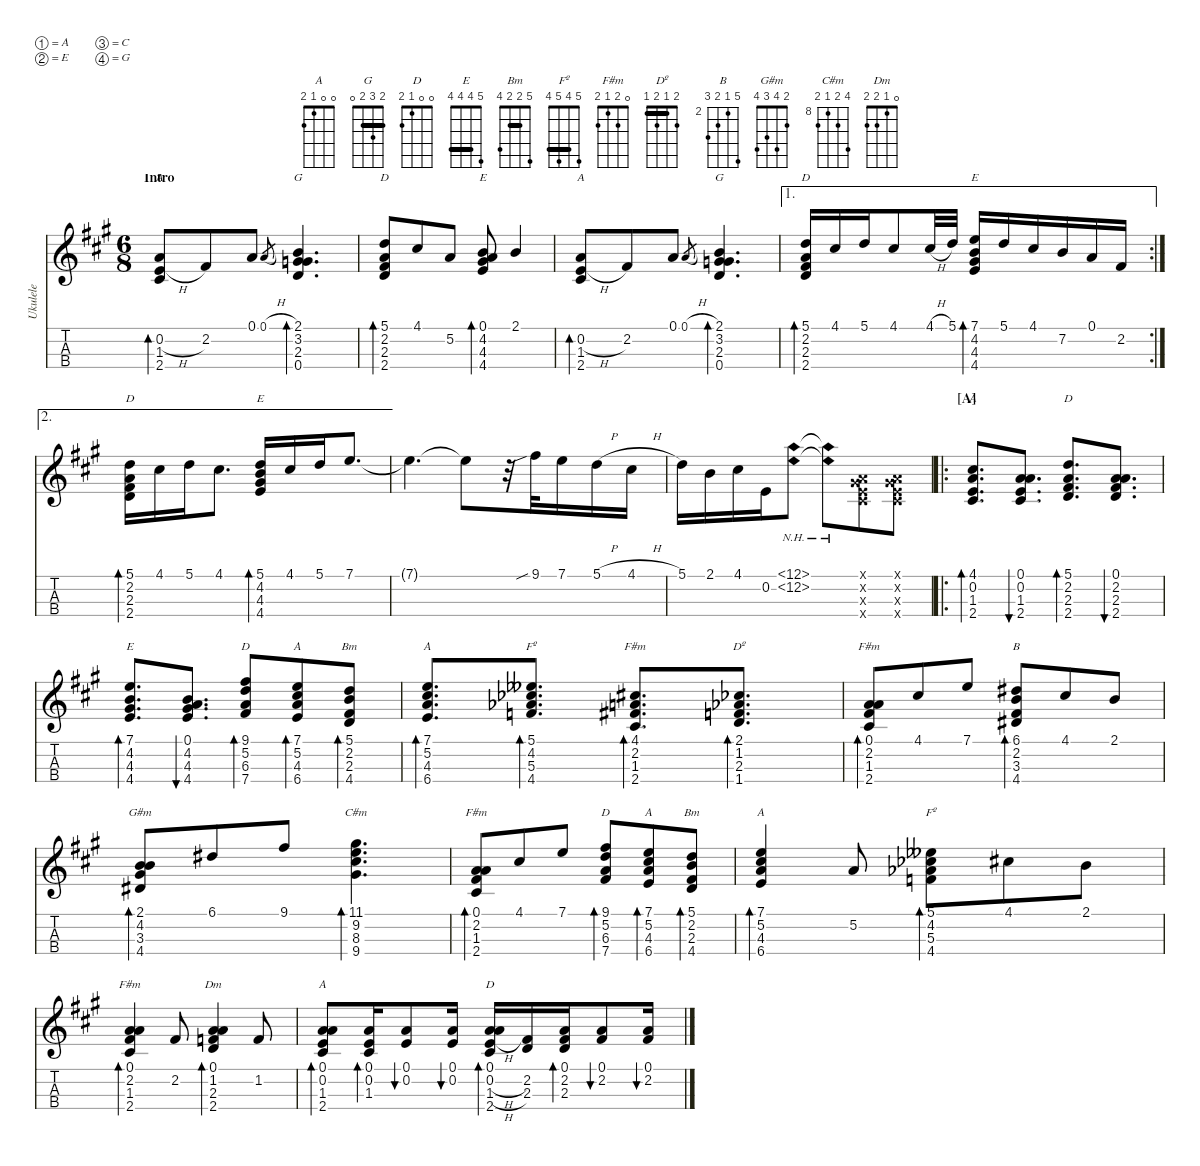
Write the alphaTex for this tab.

\defaultSystemsLayout 4
\hideDynamics
\bracketExtendMode nobrackets
\otherSystemsTrackNameOrientation horizontal
\defaultBarNumberDisplay Hide
\track ("Ukulele" "Ukulele") {defaultSystemsLayout 4 instrument acousticguitarnylon}
\staff {score tabs}
\tuning (A4 E4 C4 G4)
\displaytranspose 0
\chord ("A" x 0 1 2)
\chord ("G" 2 3 2 0) {barre 2}
\chord ("D" 5 2 2 2) {barre (2 2)}
\chord ("E" 0 4 4 4)
\chord ("E" 7 4 4 4) {firstfret 4 barre (4 4)}
\chord ("E" 5 4 4 4) {barre (4 4)}
\chord ("A" 4 0 1 2)
\chord ("D" 9 5 6 7) {firstfret 5}
\chord ("A" 7 5 4 6) {firstfret 4}
\chord ("Bm" 5 2 2 4) {barre 2}
\chord ("Fº" 5 4 5 4) {barre 4}
\chord ("F#m" 4 2 1 2)
\chord ("Dº" 2 1 2 1) {barre 1}
\chord ("F#m" 0 2 1 2)
\chord ("B" 6 2 3 4) {firstfret 2}
\chord ("G#m" 2 4 3 4)
\chord ("C#m" 11 9 8 9) {firstfret 8}
\chord ("Dm" 0 1 2 2)
\chord ("A" 0 0 1 2)
\chord ("D" 0 0 1 2)
\ts (6 8)
\beaming (8 3 3)
\section ("" "Intro")
\tempo (80 hide)
\clef g2
\ks a
(1.3{acc #} 0.2{h acc forcenatural} 2.4{acc forcenatural}).8{bd 30 ch "A" dy mf instrument acousticguitarnylon beam Up} 2.2{acc #}.8{beam Up} 0.1{acc forcenatural}.8{beam Up} 0.1{h acc forcenatural}.8{gr beam Up} (2.1{acc forcenatural} 0.4{acc forcenatural} 3.2{acc forcenatural} 2.3{acc forcenatural}).4{d bd 30 ch "G" beam Up} |
(2.3{acc forcenatural} 2.2{acc #} 2.4{acc forcenatural} 5.1{acc forcenatural}).8{bd 30 ch "D" beam Up} 4.1{acc #}.8{beam Up} 5.2{acc forcenatural}.8{beam Up} (4.3{acc forcenatural} 4.2{acc #} 4.4{acc forcenatural} 0.1{acc forcenatural}).8{bd 30 ch "E" beam Up} 2.1{acc forcenatural}.4{beam Up} |
(1.3{acc #} 0.2{h acc forcenatural} 2.4{acc forcenatural}).8{bd 30 ch "A" beam Up} 2.2{acc #}.8{beam Up} 0.1{acc forcenatural}.8{beam Up} 0.1{h acc forcenatural}.8{gr beam Up} (2.1{acc forcenatural} 0.4{acc forcenatural} 3.2{acc forcenatural} 2.3{acc forcenatural}).4{d bd 30 ch "G" beam Up} |
\ae 1
\rc 2
(2.3{acc forcenatural} 2.2{acc #} 2.4{acc forcenatural} 5.1{acc forcenatural}).16{bd 30 ch "D" beam Up} 4.1{acc #}.16{beam Up} 5.1{acc forcenatural}.16{beam Up} 4.1{acc #}.8{beam Up} 4.1{h acc #}.32{beam Up} 5.1{acc forcenatural}.32{beam Up} (7.1{acc forcenatural} 4.3{acc forcenatural} 4.2{acc #} 4.4{acc forcenatural}).16{bd 30 ch "E" beam Up} 5.1{acc forcenatural}.16{beam Up} 4.1{acc #}.16{beam Up} 7.2{acc forcenatural}.16{beam Up} 0.1{acc forcenatural}.16{beam Up} 2.2{acc #}.16{beam Up} |
\ae 2
(2.3{acc forcenatural} 2.2{acc #} 2.4{acc forcenatural} 5.1{acc forcenatural}).16{bd 30 ch "D" beam Down} 4.1{acc #}.16{beam Down} 5.1{acc forcenatural}.16{beam Down} 4.1{acc #}.8{d beam Down} (4.3{acc forcenatural} 4.2{acc #} 4.4{acc forcenatural} 5.1{acc forcenatural}).16{bd 30 ch "E" beam Up} 4.1{acc #}.16{beam Up} 5.1{acc forcenatural}.16{beam Up} 7.1{acc forcenatural}.8{d beam Up} |
7.1{t acc forcenatural}.4{d beam Down} 7.1{t acc forcenatural}.8{beam Down} r.32{beam Down} 9.1{sib acc #}.32{beam Down} 7.1{acc forcenatural}.16{beam Down} 5.1{h acc forcenatural}.16{beam Down} 4.1{h acc #}.16{beam Down} |
5.1{acc forcenatural}.16{beam Down} 2.1{acc forcenatural}.16{beam Down} 4.1{acc #}.16{beam Down} 0.2{acc forcenatural}.16{beam Down} (12.2{nh acc forcenatural} 12.1{nh acc forcenatural}).8{beam Down} (12.2{nh t acc forcenatural} 12.1{nh t acc forcenatural}).8{dy f beam Down} (0.2{x acc forcenatural} 1.4{x acc #} 0.1{x acc forcenatural} 1.3{x acc #}).8{dy mf beam Down} (0.2{x acc forcenatural} 1.4{x acc #} 0.1{x acc forcenatural} 1.3{x acc #}).8{beam Down} |
\ro
\section ("A" "")
(1.3{acc #} 0.2{acc forcenatural} 4.1{acc #} 2.4{acc forcenatural}).8{d bd 30 ch "A" beam Up} (0.1{acc forcenatural} 0.2{acc forcenatural} 1.3{acc #} 2.4{acc forcenatural}).8{d bu 30 beam Up} (2.3{acc forcenatural} 2.2{acc #} 5.1{acc forcenatural} 2.4{acc forcenatural}).8{d bd 30 ch "D" beam Up} (0.1{acc forcenatural} 2.2{acc #} 2.3{acc forcenatural} 2.4{acc forcenatural}).8{d bu 30 beam Up} |
(4.3{acc forcenatural} 4.2{acc #} 7.1{acc forcenatural} 4.4{acc forcenatural}).8{d bd 30 ch "E" beam Up} (0.1{acc forcenatural} 4.3{acc forcenatural} 4.2{acc #} 4.4{acc forcenatural}).8{d bu 30 beam Up} (6.3{acc #} 5.2{acc forcenatural} 7.4{acc forcenatural} 9.1{acc #}).8{bd 30 ch "D" beam Up} (4.3{acc forcenatural} 5.2{acc forcenatural} 6.4{acc #} 7.1{acc forcenatural}).8{bd 30 ch "A" beam Up} (2.3{acc forcenatural} 2.2{acc #} 4.4{acc forcenatural} 5.1{acc forcenatural}).8{bd 30 ch "Bm" beam Up} |
(4.3{acc forcenatural} 5.2{acc forcenatural} 6.4{acc #} 7.1{acc forcenatural}).8{d bd 30 ch "A" beam Up} (4.2{acc b} 4.4{acc b} 5.1{acc bb} 5.3{acc forcenatural}).8{d bd 30 ch "Fº" beam Up} (1.3{acc #} 2.2{acc #} 4.1{acc #} 2.4{acc forcenatural}).8{d bd 30 ch "F#m" beam Up} (1.2{acc forcenatural} 1.4{acc b} 2.1{acc b} 2.3{acc forcenatural}).8{d bd 30 ch "Dº" beam Up} |
(1.3{acc #} 2.2{acc #} 0.1{acc forcenatural} 2.4{acc forcenatural}).8{bd 30 ch "F#m" beam Up} 4.1{acc #}.8{beam Up} 7.1{acc forcenatural}.8{beam Up} (6.1{acc #} 3.3{acc #} 2.2{acc #} 4.4{acc forcenatural}).8{bd 30 ch "B" beam Up} 4.1{acc #}.8{beam Up} 2.1{acc forcenatural}.8{beam Up} |
(2.1{acc forcenatural} 4.2{acc #} 3.3{acc #} 4.4{acc forcenatural}).8{bd 30 ch "G#m" beam Up} 6.1{acc #}.8{beam Up} 9.1{acc #}.8{beam Up} (11.1{acc #} 8.3{acc #} 9.2{acc #} 9.4{acc forcenatural}).4{d bd 30 ch "C#m" beam Down} |
(1.3{acc #} 2.2{acc #} 0.1{acc forcenatural} 2.4{acc forcenatural}).8{bd 30 ch "F#m" beam Up} 4.1{acc #}.8{beam Up} 7.1{acc forcenatural}.8{beam Up} (6.3{acc #} 5.2{acc forcenatural} 7.4{acc forcenatural} 9.1{acc #}).8{bd 30 ch "D" beam Up} (4.3{acc forcenatural} 5.2{acc forcenatural} 6.4{acc #} 7.1{acc forcenatural}).8{bd 30 ch "A" beam Up} (2.3{acc forcenatural} 2.2{acc #} 4.4{acc forcenatural} 5.1{acc forcenatural}).8{bd 30 ch "Bm" beam Up} |
(4.3{acc forcenatural} 5.2{acc forcenatural} 6.4{acc #} 7.1{acc forcenatural}).4{bd 30 ch "A" beam Up} 5.2{acc forcenatural}.8{beam Up} (4.2{acc b} 4.4{acc b} 5.1{acc bb} 5.3{acc forcenatural}).8{bd 30 ch "Fº" beam Down} 4.1{acc #}.8{beam Down} 2.1{acc forcenatural}.8{beam Down} |
(1.3{acc #} 2.2{acc #} 0.1{acc forcenatural} 2.4{acc forcenatural}).4{bd 30 ch "F#m" beam Up} 2.2{acc #}.8{beam Up} (1.2{acc forcenatural} 0.1{acc forcenatural} 2.4{acc forcenatural} 2.3{acc forcenatural}).4{bd 30 ch "Dm" beam Up} 1.2{acc forcenatural}.8{beam Up} |
(1.3{acc #} 0.2{acc forcenatural} 0.1{acc forcenatural} 2.4{acc forcenatural}).8{bd 30 ch "A" beam Up} (0.1{acc forcenatural} 0.2{acc forcenatural} 1.3{acc #}).16{bd 30 beam Up} (0.2{acc forcenatural} 0.1{acc forcenatural}).8{bu 30 beam Up} (0.2{acc forcenatural} 0.1{acc forcenatural}).16{bu 30 beam Up} (1.3{h acc #} 0.2{h acc forcenatural} 0.1{acc forcenatural} 2.4{acc forcenatural}).16{bd 30 ch "D" beam Up} (2.2{acc #} 2.3{acc forcenatural}).16{beam Up} (2.3{acc forcenatural} 2.2{acc #} 0.1{acc forcenatural}).16{bd 30 beam Up} (0.1{acc forcenatural} 2.2{acc #}).8{bu 30 beam Up} (0.1{acc forcenatural} 2.2{acc #}).16{bu 30 beam Up}
